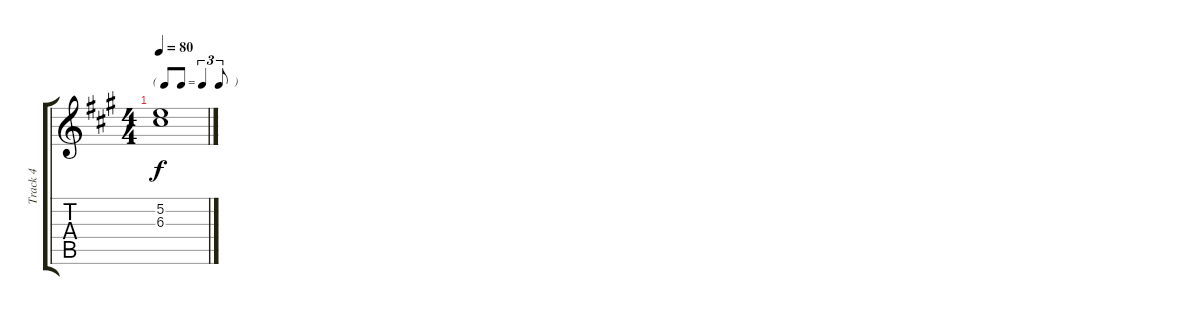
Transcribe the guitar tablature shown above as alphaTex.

\track ("Track 4" "Track 4") {instrument electricguitarclean}
\staff {score tabs}
\tuning (E4 B3 G3 D3 A2 E2) {hide}
\ts (4 4)
\tf triplet8th
\tempo 80
\clef g2
\ks a
(5.2{t} 6.3{t}).1{dy f}
